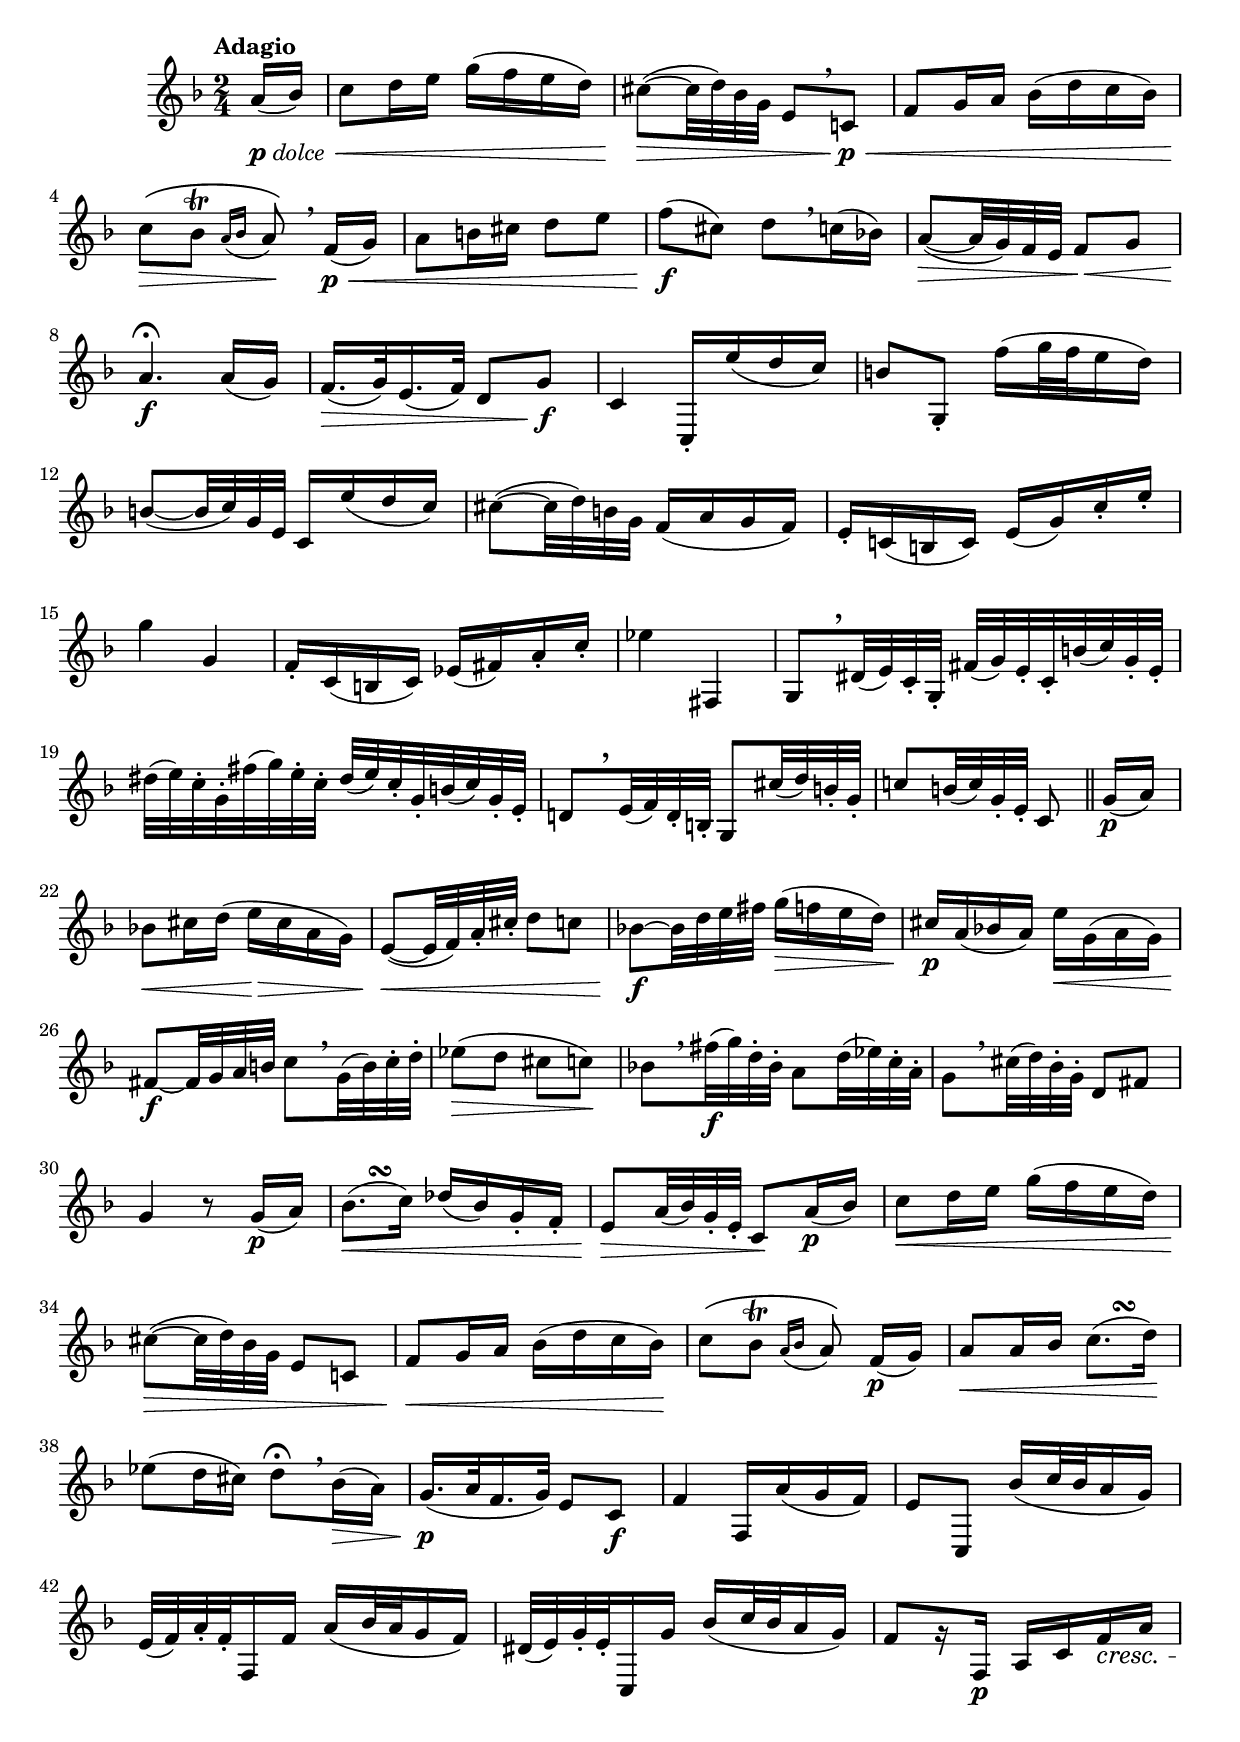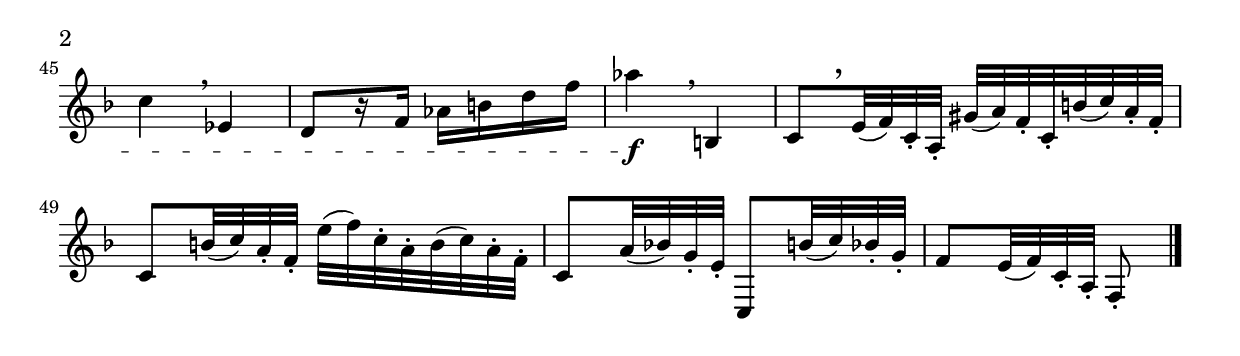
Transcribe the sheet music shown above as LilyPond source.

\version "2.22.0"

\include "../turn-markup.ily"

\relative {
  \language "english"

  \transposition f

  \tempo "Adagio"

  \key f \major
  \time 2/4

  \partial 8 { a'16( \tweak X-offset #0 #(make-dynamic-script (markup #:dynamic "p" #:normal-text (#:italic "dolce"))) \< b-flat) } | |
  c8 d16 e g16( f e d) |
  c-sharp8~( \> c-sharp32 d) b-flat g e8[ \breathe c-natural!] \p \< |
  f8 g16 a b-flat( d c b-flat) |
  c8\( \> \afterGrace { b-flat \tweak avoid-slur #'inside \trill } { a16( b-flat } a8)\) \! \breathe f16( \p \< g) |
  a8 b16 c-sharp d8 e |
  f( \f c-sharp) d[ \breathe c16( b-flat!)] |
  a8~( \> a32 g) f e f8 \< g |
  a4.\fermata \f a16( g) |
  f16.( \> g32) e16.( f32) d8 g \f |
  c,4 c,16-. e''( d c) |
  b8 g,-. f''16( g32 f e16 d) |
  b8~( b32 c) g e c16 e'( d c) |
  c-sharp8~( c-sharp32 d) b g f16( a g f) |
  e16-. c-natural!( b c) e( g) c-. e-. |
  g4
    g, % The 1st edition has e here.
    |
  f16-. c( b c) e-flat( f-sharp) a-. c-. |
  e-flat4 f-sharp,, |
  g8[ \tweak Y-offset #3 \breathe d-sharp'32( e) c-. g-.] f-sharp'( g) e-. c-. b'( c) g-. e-. |
  d-sharp'32( e) c-. g-. f-sharp'( g) e-. c-. d-sharp( e) c-. g-. b( c) g-. e-. |
  d-natural!8[ \tweak Y-offset #3 \breathe e32( f) d-. b-.] g8 c-sharp'32( d) b-. g-. |
  c-natural!8 b32( c) g-. e-. c8 \bar "||"

  g'16( \p a) |
  b-flat!8 \< c-sharp16 d( e \> c-sharp a g) |
  e8~( \< e32 f) a-. c-sharp-. d8 c |
  b-flat!8~ \f b-flat32 d e f-sharp g16( \> f e d) |
  c-sharp16 \p a( b-flat! a) e' \< g,( a g) |
  f-sharp8~ \f f-sharp32 g a b c8[ \breathe g32( b) c-. d-.] |
  e-flat8( \> d c-sharp c) \! |
  b-flat![ \breathe f-sharp'32( \f g) d-. b-flat-.] a8 d32( e-flat) c-. a-. |
  g8[ \breathe c-sharp32( d) b-flat-. g-.] d8 f-sharp |
  g4 r8 g16( \p a) |
  <<
    { b-flat8.( \< c16) }
    { s8 s^\turn-markup }
  >> d-flat16( b-flat) g-. f-. |
  e8 \> a32( b-flat) g-. e-. c8 \! a'16( \p b-flat) |
  c8 \< d16 e g( f e d) |
  c-sharp8~( \> c-sharp32 d) b-flat g e8 c-natural! |
  f8 \< g16 a b-flat( d c b-flat) \! |
  c8\( \afterGrace { b-flat \tweak avoid-slur #'inside \trill } { a16( b-flat} a8\noBeam)\) f16( \p g) |
  a8 \< a16 b-flat
  <<
    { c8.( d16) \! }
    { s8 s^\turn-markup }
  >> |
  e-flat8( d16 c-sharp) d8\fermata[ \breathe b-flat16( \> a)] |
  g16.( \p a32 f16. g32) e8 c \f |
  f4 f,16 a'( g f) |
  e8 c, b-flat''16( c32 b-flat a16 g) |
  e32( f) a-. f-. f,16 f' a( b-flat32 a g16 f) |
  d-sharp32( e) g-. e-. c,16 g'' b-flat16( c32 b-flat a16 g) |
  f8[ r16 f,] \p a c f \cresc a |
  c4 \breathe e-flat, |
  d8[ r16 f] a-flat b d f |
  a-flat4 \f \breathe b,, |
  c8[ \tweak Y-offset #3 \breathe e32( f) c-. a-.] g-sharp'( a) f-. c-. b'( c) a-. f-. |
  c8 b'32( c) a-. f-. e'( f) c-. a-. b( c) a-. f-. |
  c8 a'32( b-flat!) g-. e-. c,8 b''32( c) b-flat-. g-. |
  f8 e32( f) c-. a-. f8-. \bar "|."
}
